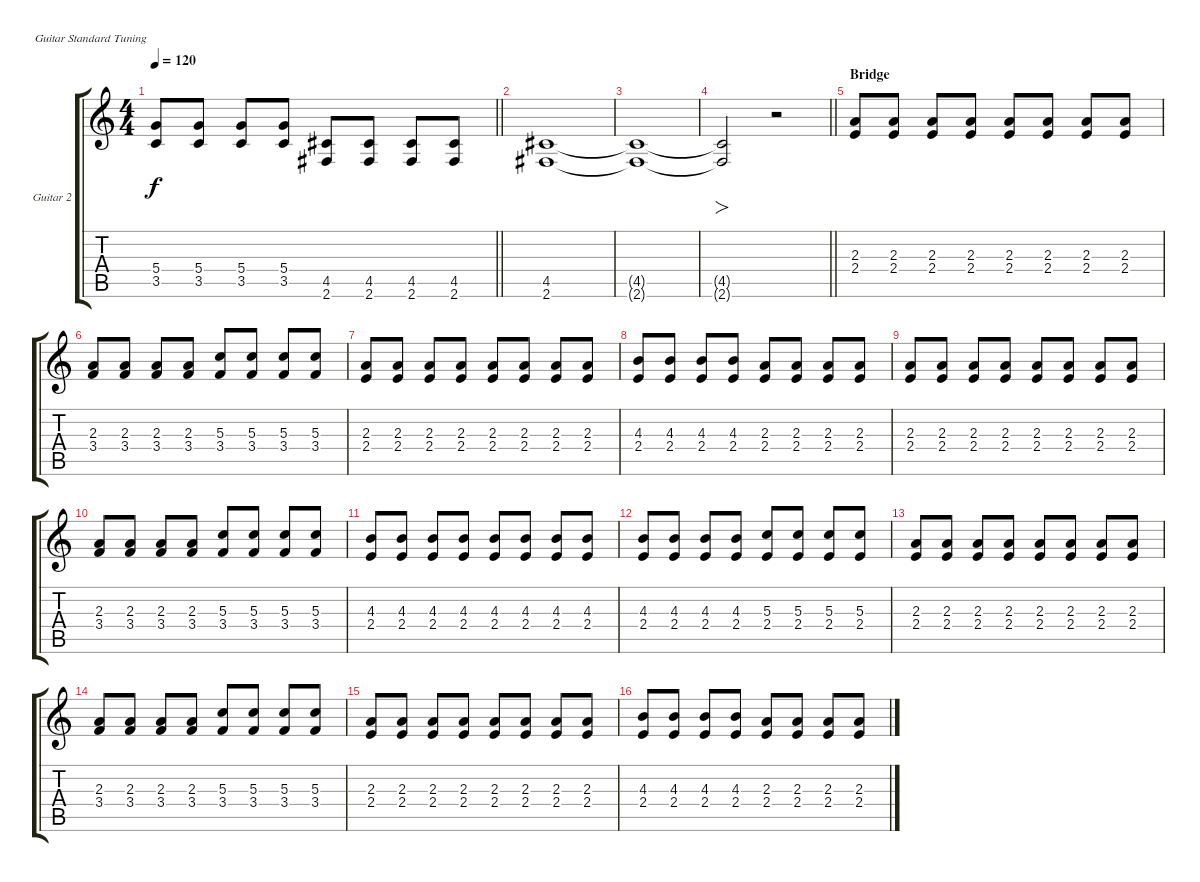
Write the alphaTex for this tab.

\defaultSystemsLayout 4
\bracketExtendMode groupsimilarinstruments
\firstSystemTrackNameOrientation horizontal
\otherSystemsTrackNameOrientation horizontal
\track ("Guitar 2" "Guitar 2") {instrument distortionguitar}
\staff {score tabs}
\tuning (E4 B3 G3 D3 A2 E2)
\ts (4 4)
\tempo 120
\clef g2
\barLineRight lightlight
\ks c
(3.5 5.4).8{dy f} (3.5 5.4).8 (3.5 5.4).8 (3.5 5.4).8 (2.6 4.5).8 (2.6 4.5).8 (2.6 4.5).8 (2.6 4.5).8 |
(2.6 4.5).1 |
(2.6{t} 4.5{t}).1 |
\barLineRight lightlight
(2.6{t} 4.5{t}).2{fo} r.2 |
\section ("" "Bridge")
(2.4 2.3).8 (2.4 2.3).8 (2.4 2.3).8 (2.4 2.3).8 (2.4 2.3).8 (2.4 2.3).8 (2.4 2.3).8 (2.4 2.3).8 |
(2.3 3.4).8 (2.3 3.4).8 (2.3 3.4).8 (2.3 3.4).8 (5.3 3.4).8 (5.3 3.4).8 (5.3 3.4).8 (5.3 3.4).8 |
(2.4 2.3).8 (2.4 2.3).8 (2.4 2.3).8 (2.4 2.3).8 (2.4 2.3).8 (2.4 2.3).8 (2.4 2.3).8 (2.4 2.3).8 |
(2.4 4.3).8 (2.4 4.3).8 (2.4 4.3).8 (2.4 4.3).8 (2.4 2.3).8 (2.4 2.3).8 (2.4 2.3).8 (2.4 2.3).8 |
(2.4 2.3).8 (2.4 2.3).8 (2.4 2.3).8 (2.4 2.3).8 (2.4 2.3).8 (2.4 2.3).8 (2.4 2.3).8 (2.4 2.3).8 |
(2.3 3.4).8 (2.3 3.4).8 (2.3 3.4).8 (2.3 3.4).8 (5.3 3.4).8 (5.3 3.4).8 (5.3 3.4).8 (5.3 3.4).8 |
(2.4 4.3).8 (2.4 4.3).8 (2.4 4.3).8 (2.4 4.3).8 (2.4 4.3).8 (2.4 4.3).8 (2.4 4.3).8 (2.4 4.3).8 |
(2.4 4.3).8 (2.4 4.3).8 (2.4 4.3).8 (2.4 4.3).8 (2.4 5.3).8 (2.4 5.3).8 (2.4 5.3).8 (2.4 5.3).8 |
(2.4 2.3).8 (2.4 2.3).8 (2.4 2.3).8 (2.4 2.3).8 (2.4 2.3).8 (2.4 2.3).8 (2.4 2.3).8 (2.4 2.3).8 |
(2.3 3.4).8 (2.3 3.4).8 (2.3 3.4).8 (2.3 3.4).8 (5.3 3.4).8 (5.3 3.4).8 (5.3 3.4).8 (5.3 3.4).8 |
(2.4 2.3).8 (2.4 2.3).8 (2.4 2.3).8 (2.4 2.3).8 (2.4 2.3).8 (2.4 2.3).8 (2.4 2.3).8 (2.4 2.3).8 |
(2.4 4.3).8 (2.4 4.3).8 (2.4 4.3).8 (2.4 4.3).8 (2.4 2.3).8 (2.4 2.3).8 (2.4 2.3).8 (2.4 2.3).8
